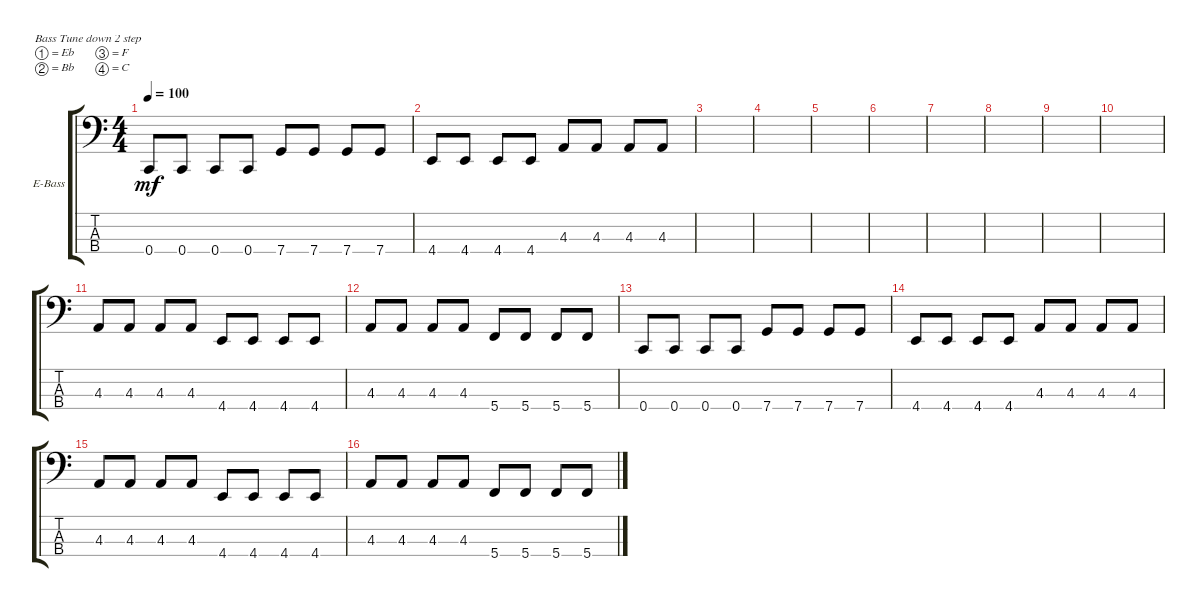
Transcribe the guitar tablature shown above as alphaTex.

\defaultSystemsLayout 4
\bracketExtendMode groupsimilarinstruments
\firstSystemTrackNameOrientation horizontal
\otherSystemsTrackNameOrientation horizontal
\track ("Басс Гитара" "E-Bass") {instrument electricbassfinger}
\staff {score tabs}
\tuning (Eb2 Bb1 F1 C1)
\ts (4 4)
\tempo 100
\clef f4
\ks c
0.4.8{dy mf} 0.4.8 0.4.8 0.4.8 7.4.8 7.4.8 7.4.8 7.4.8 |
4.4.8 4.4.8 4.4.8 4.4.8 4.3.8 4.3.8 4.3.8 4.3.8 |
|
|
|
|
|
|
|
|
4.3.8 4.3.8 4.3.8 4.3.8 4.4.8 4.4.8 4.4.8 4.4.8 |
4.3.8 4.3.8 4.3.8 4.3.8 5.4.8 5.4.8 5.4.8 5.4.8 |
0.4.8 0.4.8 0.4.8 0.4.8 7.4.8 7.4.8 7.4.8 7.4.8 |
4.4.8 4.4.8 4.4.8 4.4.8 4.3.8 4.3.8 4.3.8 4.3.8 |
4.3.8 4.3.8 4.3.8 4.3.8 4.4.8 4.4.8 4.4.8 4.4.8 |
4.3.8 4.3.8 4.3.8 4.3.8 5.4.8 5.4.8 5.4.8 5.4.8
